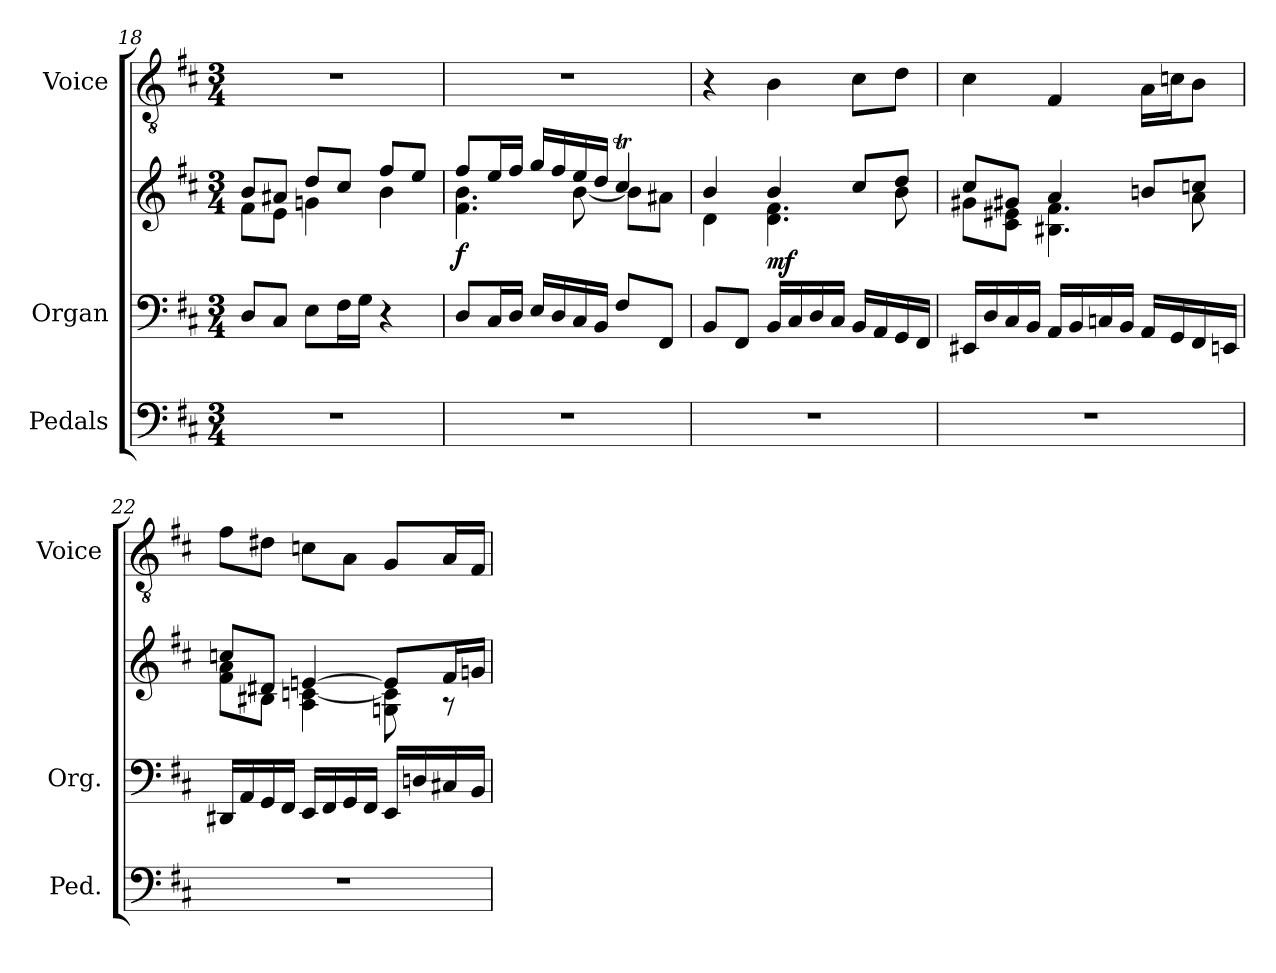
**kern	**kern	**kern	**dynam	**kern
*part3	*part2	*part2	*part2	*part1
*staff4	*staff3	*staff2	*staff2/3	*staff1
*I"Pedals	*I"Organ	*	*	*I"Voice
*I'Ped.	*I'Org.	*	*	*I'Voice
!!LO:PB:g=z
*clefF4	*clefF4	*clefG2	*	*clefGv2
*	*	*	*	*ITrd7c12
*k[f#c#]	*k[f#c#]	*k[f#c#]	*	*k[f#c#]
*b:	*b:	*b:	*	*b:
*M3/4	*M3/4	*M3/4	*	*M3/4
=18	=18	=18	=18	=18
!LO:N:vis=1	!	!	!	!LO:N:vis=1
*	*	*^	*	*
2.r	8Di/L	8bi/L	8f#i\L	.	2.r
.	8C#i/J	8a#Xi/J	8ei\J	.	.
.	8Ei\L	8ddi/L	4gni\	.	.
.	16F#i\L	8cc#i/J	.	.	.
.	16Gi\JJ	.	.	.	.
.	4r	8ff#i/L	4bi\	.	.
.	.	8eei/J	.	.	.
=19	=19	=19	=19	=19	=19
!LO:N:vis=1	!	!	!	!	!LO:N:vis=1
2.r	8Di/L	8ff#i/L	4.f#i\ 4.bi	f	2.r
.	16C#i/L	16eei/L	.	.	.
.	16Di/JJ	16ff#i/JJ	.	.	.
.	16Ei/LL	16ggi/LL	.	.	.
.	16Di/	16ff#i/	.	.	.
.	16C#i/	16eei/	[<8bi\	.	.
.	16BBi/JJ	16ddi/JJ	.	.	.
.	8F#i/L	4cc#ti/	8bi\L]	.	.
.	8FF#i/J	.	8a#Xi\J	.	.
=20	=20	=20	=20	=20	=20
!LO:N:vis=1	!	!	!	!	!
2.r	8BBi/L	4bi/	4di\	.	4r
.	8FF#i/J	.	.	.	.
.	16BBi/LL	4bi/	4.di\ 4.f#i	mf	4BBi\
.	16C#i/	.	.	.	.
.	16Di/	.	.	.	.
.	16C#i/JJ	.	.	.	.
.	16BBi/LL	8cc#i/L	.	.	8C#i\L
.	16AAi/	.	.	.	.
.	16GGi/	8ddi/J	8bi\	.	8Di\J
.	16FF#i/JJ	.	.	.	.
=21	=21	=21	=21	=21	=21
!LO:N:vis=1	!	!	!	!	!
2.r	16EE#Xi/LL	8cc#i/L	8g#Xi\L	.	4C#i\
.	16Di/	.	.	.	.
.	16C#i/	8g#Xi/J	8c#i\ 8e#XiJ	.	.
.	16BBi/JJ	.	.	.	.
.	16AAi/LL	4ai/	4.B#Xi\ 4.f#i	.	4FF#i/
.	16BBi/	.	.	.	.
.	16Cni/	.	.	.	.
.	16BBi/JJ	.	.	.	.
.	16AAi/LL	8bni/L	.	.	16AAi\LL
.	16GGi/	.	.	.	16Cni\J
.	16FF#i/	8ccni/J	8ai\	.	8BBi\J
.	16EEni/JJ	.	.	.	.
!!LO:LB:g=z
=22	=22	=22	=22	=22	=22
!LO:N:vis=1	!	!	!	!	!
2.r	16DD#Xi/LL	8ccni/L	8f#i\ 8aiL	.	8F#i\L
.	16AAi/	.	.	.	.
.	16GGi/	8d#Xi/J	8B#Xi\J	.	8D#Xi\J
.	16FF#i/JJ	.	.	.	.
.	16EEi/LL	[>4eni/	4Ai\ [<4cni	.	8Cni\L
.	16FF#i/	.	.	.	.
.	16GGi/	.	.	.	8AAi\J
.	16FF#i/JJ	.	.	.	.
.	16EEi/LL	8ei/L]	8Gni\ 8ci]	.	8GGi/L
.	16Dni/	.	.	.	.
.	16C#Xi/	16f#i/L	8r	.	16AAi/L
.	16BBi/JJ	16gni/JJ	.	.	16FF#i/JJ
*	*	*v	*v	*	*
=	=	=	=	=
*-	*-	*-	*-	*-
